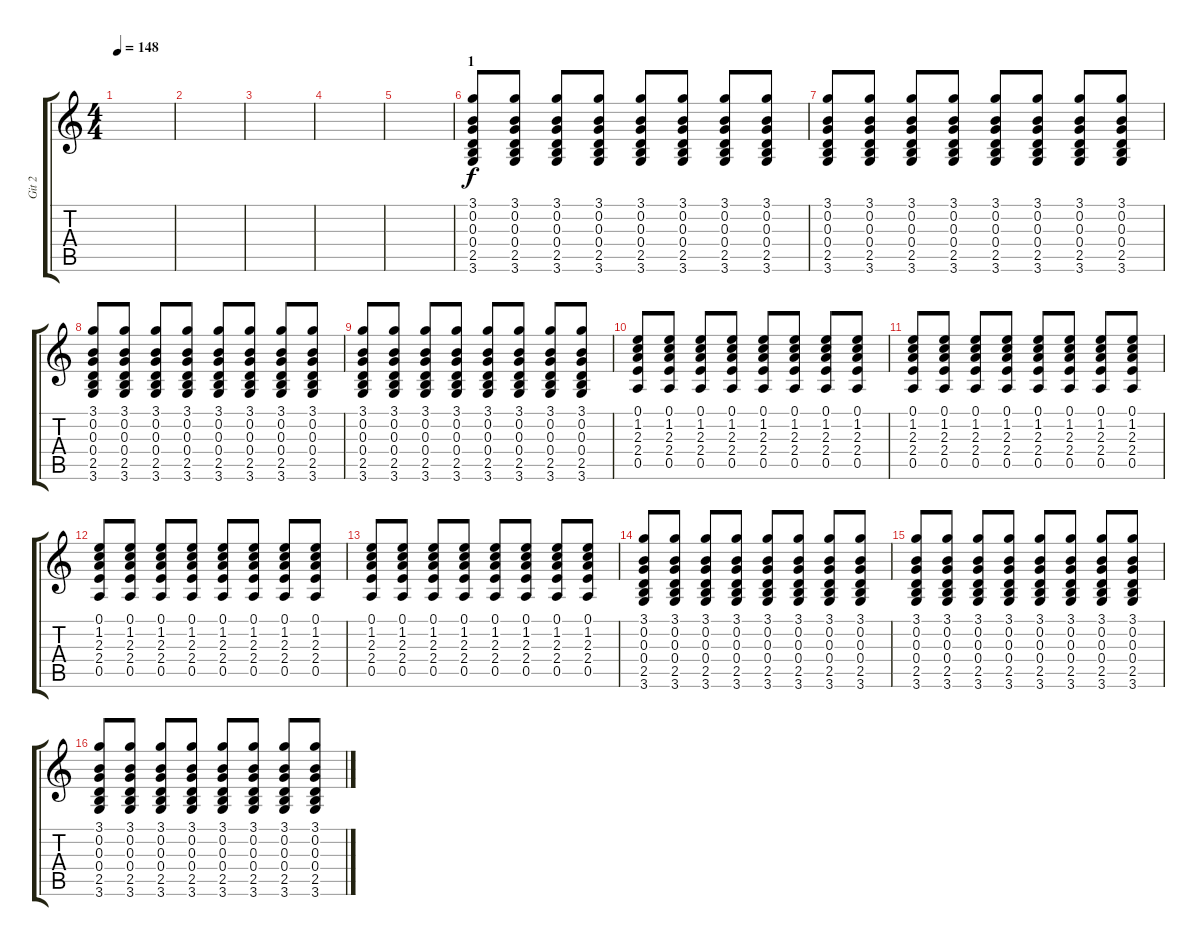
\track ("Git 2" "Git 2") {instrument acousticguitarsteel}
\staff {score tabs}
\tuning (E4 B3 G3 D3 A2 E2) {hide}
\ts (4 4)
\tempo 148
\clef g2
\ks c
|
|
|
|
|
\section ("" "1")
(3.1 0.2 0.3 0.4 2.5 3.6).8 (3.1 0.2 0.3 0.4 2.5 3.6).8 (3.1 0.2 0.3 0.4 2.5 3.6).8 (3.1 0.2 0.3 0.4 2.5 3.6).8 (3.1 0.2 0.3 0.4 2.5 3.6).8 (3.1 0.2 0.3 0.4 2.5 3.6).8 (3.1 0.2 0.3 0.4 2.5 3.6).8 (3.1 0.2 0.3 0.4 2.5 3.6).8 |
(3.1 0.2 0.3 0.4 2.5 3.6).8 (3.1 0.2 0.3 0.4 2.5 3.6).8 (3.1 0.2 0.3 0.4 2.5 3.6).8 (3.1 0.2 0.3 0.4 2.5 3.6).8 (3.1 0.2 0.3 0.4 2.5 3.6).8 (3.1 0.2 0.3 0.4 2.5 3.6).8 (3.1 0.2 0.3 0.4 2.5 3.6).8 (3.1 0.2 0.3 0.4 2.5 3.6).8 |
(3.1 0.2 0.3 0.4 2.5 3.6).8 (3.1 0.2 0.3 0.4 2.5 3.6).8 (3.1 0.2 0.3 0.4 2.5 3.6).8 (3.1 0.2 0.3 0.4 2.5 3.6).8 (3.1 0.2 0.3 0.4 2.5 3.6).8 (3.1 0.2 0.3 0.4 2.5 3.6).8 (3.1 0.2 0.3 0.4 2.5 3.6).8 (3.1 0.2 0.3 0.4 2.5 3.6).8 |
(3.1 0.2 0.3 0.4 2.5 3.6).8 (3.1 0.2 0.3 0.4 2.5 3.6).8 (3.1 0.2 0.3 0.4 2.5 3.6).8 (3.1 0.2 0.3 0.4 2.5 3.6).8 (3.1 0.2 0.3 0.4 2.5 3.6).8 (3.1 0.2 0.3 0.4 2.5 3.6).8 (3.1 0.2 0.3 0.4 2.5 3.6).8 (3.1 0.2 0.3 0.4 2.5 3.6).8 |
(0.1 1.2 2.3 2.4 0.5).8 (0.1 1.2 2.3 2.4 0.5).8 (0.1 1.2 2.3 2.4 0.5).8 (0.1 1.2 2.3 2.4 0.5).8 (0.1 1.2 2.3 2.4 0.5).8 (0.1 1.2 2.3 2.4 0.5).8 (0.1 1.2 2.3 2.4 0.5).8 (0.1 1.2 2.3 2.4 0.5).8 |
(0.1 1.2 2.3 2.4 0.5).8 (0.1 1.2 2.3 2.4 0.5).8 (0.1 1.2 2.3 2.4 0.5).8 (0.1 1.2 2.3 2.4 0.5).8 (0.1 1.2 2.3 2.4 0.5).8 (0.1 1.2 2.3 2.4 0.5).8 (0.1 1.2 2.3 2.4 0.5).8 (0.1 1.2 2.3 2.4 0.5).8 |
(0.1 1.2 2.3 2.4 0.5).8 (0.1 1.2 2.3 2.4 0.5).8 (0.1 1.2 2.3 2.4 0.5).8 (0.1 1.2 2.3 2.4 0.5).8 (0.1 1.2 2.3 2.4 0.5).8 (0.1 1.2 2.3 2.4 0.5).8 (0.1 1.2 2.3 2.4 0.5).8 (0.1 1.2 2.3 2.4 0.5).8 |
(0.1 1.2 2.3 2.4 0.5).8 (0.1 1.2 2.3 2.4 0.5).8 (0.1 1.2 2.3 2.4 0.5).8 (0.1 1.2 2.3 2.4 0.5).8 (0.1 1.2 2.3 2.4 0.5).8 (0.1 1.2 2.3 2.4 0.5).8 (0.1 1.2 2.3 2.4 0.5).8 (0.1 1.2 2.3 2.4 0.5).8 |
(3.1 0.2 0.3 0.4 2.5 3.6).8 (3.1 0.2 0.3 0.4 2.5 3.6).8 (3.1 0.2 0.3 0.4 2.5 3.6).8 (3.1 0.2 0.3 0.4 2.5 3.6).8 (3.1 0.2 0.3 0.4 2.5 3.6).8 (3.1 0.2 0.3 0.4 2.5 3.6).8 (3.1 0.2 0.3 0.4 2.5 3.6).8 (3.1 0.2 0.3 0.4 2.5 3.6).8 |
(3.1 0.2 0.3 0.4 2.5 3.6).8 (3.1 0.2 0.3 0.4 2.5 3.6).8 (3.1 0.2 0.3 0.4 2.5 3.6).8 (3.1 0.2 0.3 0.4 2.5 3.6).8 (3.1 0.2 0.3 0.4 2.5 3.6).8 (3.1 0.2 0.3 0.4 2.5 3.6).8 (3.1 0.2 0.3 0.4 2.5 3.6).8 (3.1 0.2 0.3 0.4 2.5 3.6).8 |
(3.1 0.2 0.3 0.4 2.5 3.6).8 (3.1 0.2 0.3 0.4 2.5 3.6).8 (3.1 0.2 0.3 0.4 2.5 3.6).8 (3.1 0.2 0.3 0.4 2.5 3.6).8 (3.1 0.2 0.3 0.4 2.5 3.6).8 (3.1 0.2 0.3 0.4 2.5 3.6).8 (3.1 0.2 0.3 0.4 2.5 3.6).8 (3.1 0.2 0.3 0.4 2.5 3.6).8
